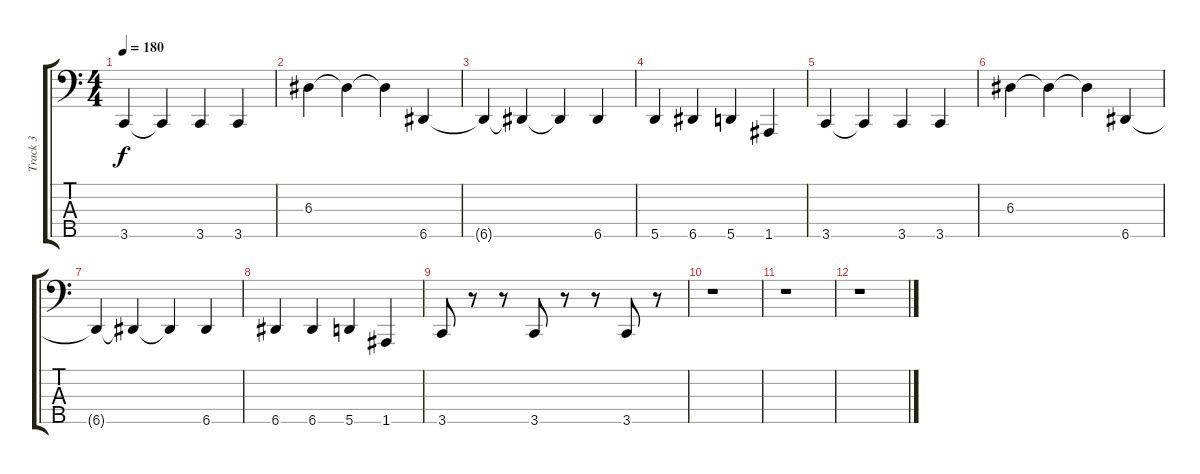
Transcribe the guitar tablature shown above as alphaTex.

\track ("Track 3" "Track 3") {instrument slapbass2}
\staff {score tabs}
\tuning (G2 D2 A1 E1 A0) {hide}
\ts (4 4)
\tempo 180
\clef f4
\ks c
3.5.4{dy f} 3.5{t}.4 3.5.4 3.5.4 |
6.3.4 6.3{t}.4 6.3{t}.4 6.5.4 |
6.5{t}.4 6.5{t}.4 6.5{t}.4 6.5.4 |
5.5.4 6.5.4 5.5.4 1.5.4 |
3.5.4 3.5{t}.4 3.5.4 3.5.4 |
6.3.4 6.3{t}.4 6.3{t}.4 6.5.4 |
6.5{t}.4 6.5{t}.4 6.5{t}.4 6.5.4 |
6.5.4 6.5.4 5.5.4 1.5.4 |
3.5.8 r.8 r.8 3.5.8 r.8 r.8 3.5.8 r.8 |
r.1 |
r.1 |
r.1
